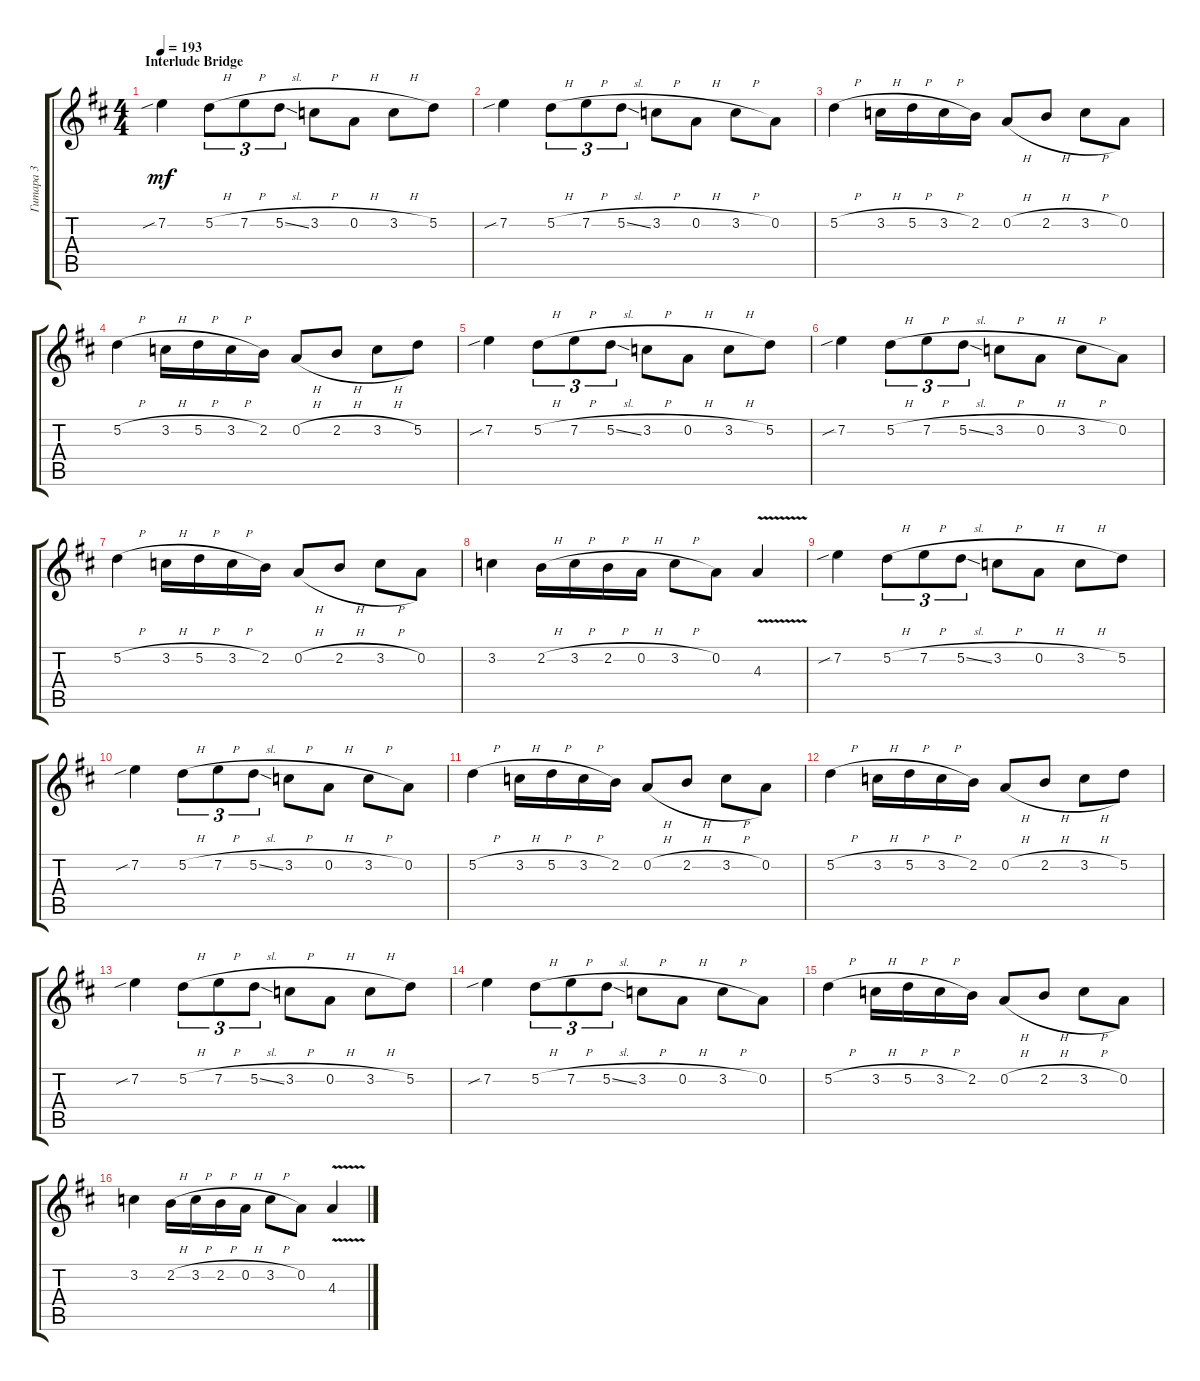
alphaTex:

\track ("Гитара 3" "Гитара 3") {instrument distortionguitar}
\staff {score tabs}
\tuning (D4 A3 F3 C3 G2 D2) {hide}
\ts (4 4)
\section ("" "Interlude Bridge")
\tempo 193
\clef g2
\ks bminor
7.2{sib}.4{dy mf volume 3} 5.2{h}.8{tu (3 2)} 7.2{h}.8{tu (3 2)} 5.2{sl}.8{tu (3 2)} 3.2{h}.8 0.2{h}.8 3.2{h}.8 5.2.8 |
7.2{sib}.4 5.2{h}.8{tu (3 2)} 7.2{h}.8{tu (3 2)} 5.2{sl}.8{tu (3 2)} 3.2{h}.8 0.2{h}.8 3.2{h}.8 0.2.8 |
5.2{h}.4 3.2{h}.16 5.2{h}.16 3.2{h}.16 2.2.16 0.2{h}.8 2.2{h}.8 3.2{h}.8 0.2.8 |
5.2{h}.4 3.2{h}.16 5.2{h}.16 3.2{h}.16 2.2.16 0.2{h}.8 2.2{h}.8 3.2{h}.8 5.2.8 |
7.2{sib}.4 5.2{h}.8{tu (3 2)} 7.2{h}.8{tu (3 2)} 5.2{sl}.8{tu (3 2)} 3.2{h}.8 0.2{h}.8 3.2{h}.8 5.2.8 |
7.2{sib}.4 5.2{h}.8{tu (3 2)} 7.2{h}.8{tu (3 2)} 5.2{sl}.8{tu (3 2)} 3.2{h}.8 0.2{h}.8 3.2{h}.8 0.2.8 |
5.2{h}.4 3.2{h}.16 5.2{h}.16 3.2{h}.16 2.2.16 0.2{h}.8 2.2{h}.8 3.2{h}.8 0.2.8 |
3.2.4 2.2{h}.16 3.2{h}.16 2.2{h}.16 0.2{h}.16 3.2{h}.8 0.2.8 4.3{v}.4 |
7.2{sib}.4 5.2{h}.8{tu (3 2)} 7.2{h}.8{tu (3 2)} 5.2{sl}.8{tu (3 2)} 3.2{h}.8 0.2{h}.8 3.2{h}.8 5.2.8 |
7.2{sib}.4 5.2{h}.8{tu (3 2)} 7.2{h}.8{tu (3 2)} 5.2{sl}.8{tu (3 2)} 3.2{h}.8 0.2{h}.8 3.2{h}.8 0.2.8 |
5.2{h}.4 3.2{h}.16 5.2{h}.16 3.2{h}.16 2.2.16 0.2{h}.8 2.2{h}.8 3.2{h}.8 0.2.8 |
5.2{h}.4 3.2{h}.16 5.2{h}.16 3.2{h}.16 2.2.16 0.2{h}.8 2.2{h}.8 3.2{h}.8 5.2.8 |
7.2{sib}.4 5.2{h}.8{tu (3 2)} 7.2{h}.8{tu (3 2)} 5.2{sl}.8{tu (3 2)} 3.2{h}.8 0.2{h}.8 3.2{h}.8 5.2.8 |
7.2{sib}.4 5.2{h}.8{tu (3 2)} 7.2{h}.8{tu (3 2)} 5.2{sl}.8{tu (3 2)} 3.2{h}.8 0.2{h}.8 3.2{h}.8 0.2.8 |
5.2{h}.4 3.2{h}.16 5.2{h}.16 3.2{h}.16 2.2.16 0.2{h}.8 2.2{h}.8 3.2{h}.8 0.2.8 |
3.2.4 2.2{h}.16 3.2{h}.16 2.2{h}.16 0.2{h}.16 3.2{h}.8 0.2.8 4.3{v}.4
